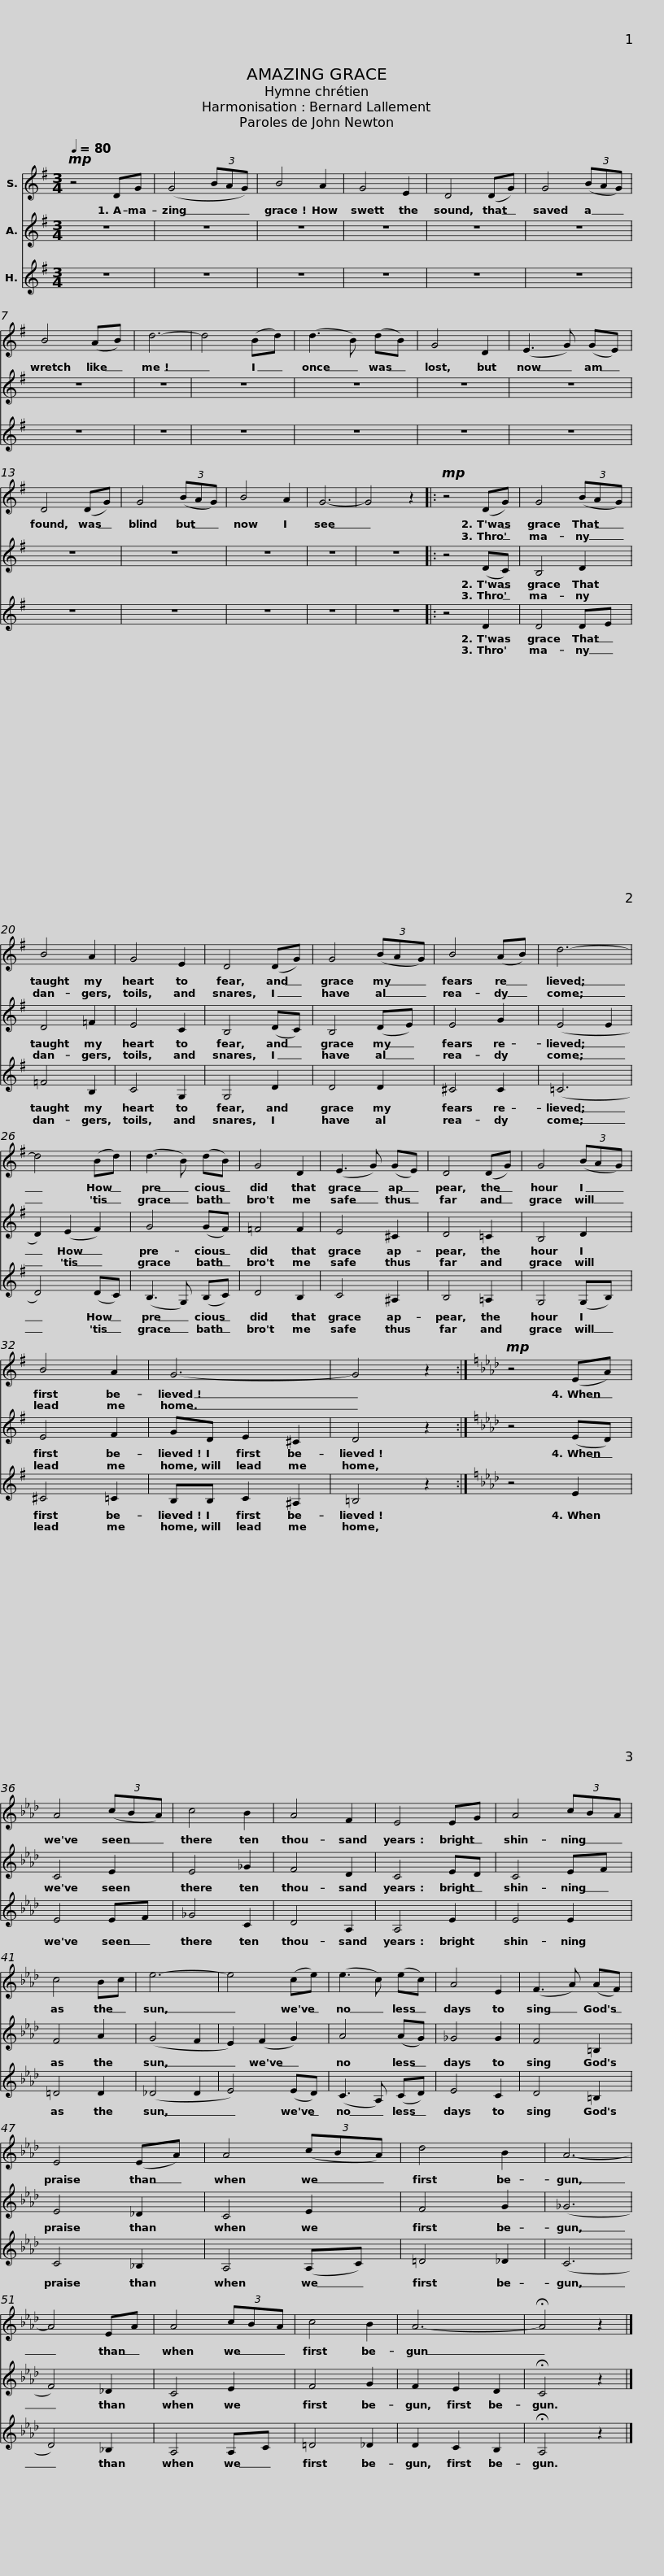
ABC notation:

X:1
%%score 1 2 3
L:1/8
Q:1/4=80
M:3/4
I:linebreak $
K:G
V:1 treble
V:2 treble
V:3 treble
V:1
!mp! z4 DG | (G4 (3BAG) | B4 A2 | G4 E2 | D4 (DG) | %5
 G4 (3(BAG) | B4 (AB) |$ d6- | d4 (Bd) | (d3 B) (dB) | %10
 G4 D2 | (E3 G) (GE) | D4 (DG) | G4 (3(BAG) | B4 A2 | %15
 G6- |$ G4 z2 |:!mp! z4 (DG) | G4 (3(BAG) | B4 A2 | %20
 G4 E2 | D4 (DG) |$ G4 (3(BAG) | B4 (AB) | d6- | %25
 d4 (Bd) | (d3 B) (dB) | G4 D2 |$ (E3 G) (GE) | D4 (DG) | %30
 G4 (3(BAG) | B4 A2 | G6- |$ G4 z2 :|[K:Ab]!mp! z4 (EA) | %35
 A4 (3(cBA) | c4 B2 | A4 F2 | E4 EG |$ A4 (3cBA | %40
 c4 Bc | e6- | e4 (ce) | (e3 c) (ec) | A4 E2 | %45
 (F3 A) (AF) |$ E4 (EA) | A4 (3(cBA) | d4 B2 | A6- | %50
 A4 EA | A4 (3cBA | c4 B2 |$ A6- | !fermata!A4 z2 |] %55
V:2
 z6 | z6 | z6 | z6 | z6 | %5
 z6 | z6 |$ z6 | z6 | z6 | %10
 z6 | z6 | z6 | z6 | z6 | %15
 z6 |$ z6 |: z4 (DC) | B,4 D2 | D4 =F2 | %20
 E4 C2 | B,4 (DC) |$ B,4 (DE) | E4 G2 | (E4 E2 | %25
 D2) (E2 F2) | G4 (GF) | =F4 F2 |$ E4 ^C2 | D4 =C2 | %30
 B,4 D2 | E4 F2 | GD E2 ^C2 |$ D4 z2 :|[K:Ab] z4 (ED) | %35
 C4 E2 | E4 _G2 | F4 D2 | C4 ED |$ C4 EF | %40
 F4 A2 | (G4 F2 | E2) (F2 G2) | A4 (AG) | _G4 G2 | %45
 F4 =B,2 |$ E4 _D2 | C4 E2 | F4 G2 | (_G6 | %50
 F4) _D2 | C4 E2 | F4 G2 |$ F2 E2 D2 | !fermata!C4 z2 |] %55
V:3
 z6 | z6 | z6 | z6 | z6 | %5
 z6 | z6 |$ z6 | z6 | z6 | %10
 z6 | z6 | z6 | z6 | z6 | %15
 z6 |$ z6 |: z4 D2 | D4 DE | =F4 B,2 | %20
 C4 G,2 | G,4 D2 |$ D4 D2 | ^C4 C2 | (=C6 | %25
 D4) (DC) | (B,3 G,) (B,C) | D4 B,2 |$ C4 ^A,2 | B,4 =A,2 | %30
 G,4 (G,B,) | ^C4 =C2 | B,B, C2 ^A,2 |$ =B,4 z2 :|[K:Ab] z4 E2 | %35
 E4 EF | _G4 C2 | D4 A,2 | A,4 E2 |$ E4 E2 | %40
 =D4 D2 | (_D4 D2 | E4) (ED) | (C3 A,) (CD) | E4 C2 | %45
 D4 =B,2 |$ C4 _B,2 | A,4 (A,C) | =D4 _D2 | (C6 | %50
 D4) _B,2 | A,4 A,C | =D4 _D2 |$ D2 C2 B,2 | !fermata!A,4 z2 |] %55
